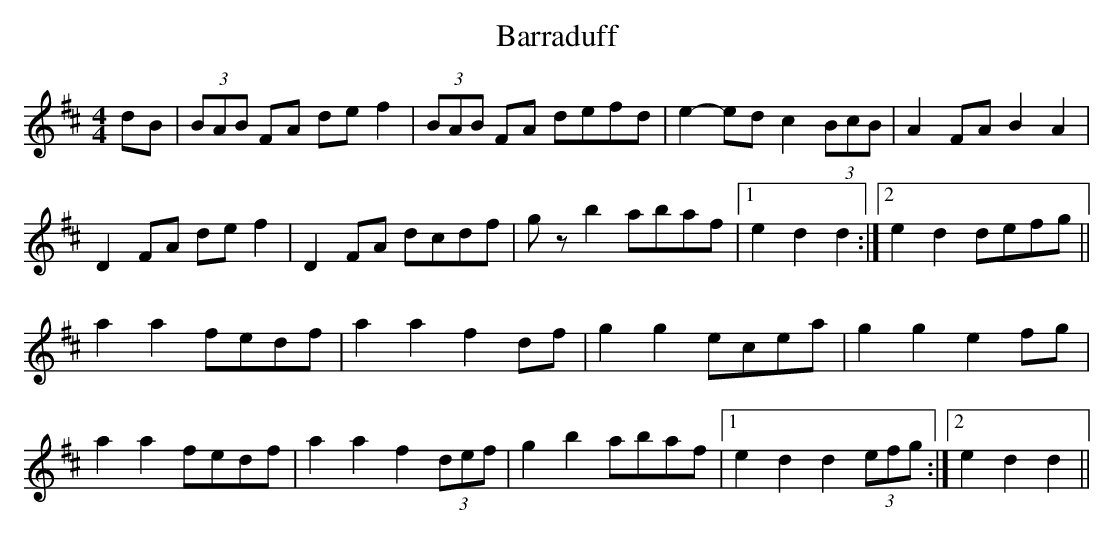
X:1
T: Barraduff
L: 1/8
M: 4/4
K: D
dB|(3BAB FA de f2|(3BAB FA defd|e2-ed c2 (3BcB|\
A2 FA B2 A2|
D2 FA de f2|D2 FA dcdf|gz b2 abaf|1 e2 d2 d2 :|2\
e2 d2 defg ||
a2 a2 fedf|a2 a2 f2 df|g2 g2 ecea|g2 g2 e2 fg|
a2 a2 fedf|a2 a2 f2 (3def|g2 b2 abaf|1 e2 d2 d2 (3efg :|2\
e2 d2 d2 ||
